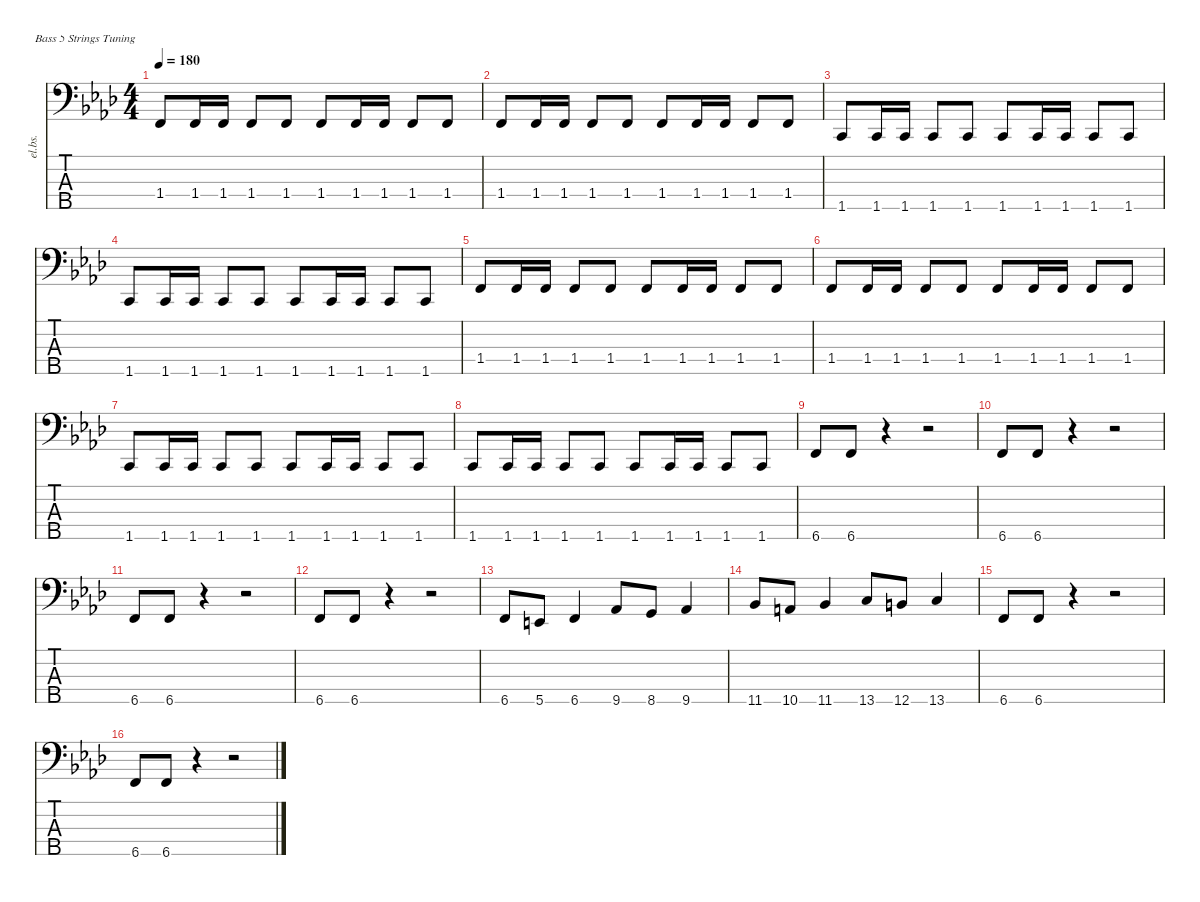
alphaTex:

\defaultSystemsLayout 4
\hideDynamics
\bracketExtendMode nobrackets
\track ("Bass" "el.bs.") {mute instrument electricbasspick}
\staff {score tabs}
\tuning (G2 D2 A1 E1 B0)
\ts (4 4)
\beaming (8 2 2 2 2)
\tempo 180
\clef f4
\ks fminor
1.4{acc forcenatural}.8{dy f instrument electricbasspick beam Up} 1.4{acc forcenatural}.16{beam Up} 1.4{acc forcenatural}.16{beam Up} 1.4{acc forcenatural}.8{beam Up} 1.4{acc forcenatural}.8{beam Up} 1.4{acc forcenatural}.8{beam Up} 1.4{acc forcenatural}.16{beam Up} 1.4{acc forcenatural}.16{beam Up} 1.4{acc forcenatural}.8{beam Up} 1.4{acc forcenatural}.8{beam Up} |
1.4{acc forcenatural}.8{beam Up} 1.4{acc forcenatural}.16{beam Up} 1.4{acc forcenatural}.16{beam Up} 1.4{acc forcenatural}.8{beam Up} 1.4{acc forcenatural}.8{beam Up} 1.4{acc forcenatural}.8{beam Up} 1.4{acc forcenatural}.16{beam Up} 1.4{acc forcenatural}.16{beam Up} 1.4{acc forcenatural}.8{beam Up} 1.4{acc forcenatural}.8{beam Up} |
1.5{acc forcenatural}.8{beam Up} 1.5{acc forcenatural}.16{beam Up} 1.5{acc forcenatural}.16{beam Up} 1.5{acc forcenatural}.8{beam Up} 1.5{acc forcenatural}.8{beam Up} 1.5{acc forcenatural}.8{beam Up} 1.5{acc forcenatural}.16{beam Up} 1.5{acc forcenatural}.16{beam Up} 1.5{acc forcenatural}.8{beam Up} 1.5{acc forcenatural}.8{beam Up} |
1.5{acc forcenatural}.8{beam Up} 1.5{acc forcenatural}.16{beam Up} 1.5{acc forcenatural}.16{beam Up} 1.5{acc forcenatural}.8{beam Up} 1.5{acc forcenatural}.8{beam Up} 1.5{acc forcenatural}.8{beam Up} 1.5{acc forcenatural}.16{beam Up} 1.5{acc forcenatural}.16{beam Up} 1.5{acc forcenatural}.8{beam Up} 1.5{acc forcenatural}.8{beam Up} |
1.4{acc forcenatural}.8{beam Up} 1.4{acc forcenatural}.16{beam Up} 1.4{acc forcenatural}.16{beam Up} 1.4{acc forcenatural}.8{beam Up} 1.4{acc forcenatural}.8{beam Up} 1.4{acc forcenatural}.8{beam Up} 1.4{acc forcenatural}.16{beam Up} 1.4{acc forcenatural}.16{beam Up} 1.4{acc forcenatural}.8{beam Up} 1.4{acc forcenatural}.8{beam Up} |
1.4{acc forcenatural}.8{beam Up} 1.4{acc forcenatural}.16{beam Up} 1.4{acc forcenatural}.16{beam Up} 1.4{acc forcenatural}.8{beam Up} 1.4{acc forcenatural}.8{beam Up} 1.4{acc forcenatural}.8{beam Up} 1.4{acc forcenatural}.16{beam Up} 1.4{acc forcenatural}.16{beam Up} 1.4{acc forcenatural}.8{beam Up} 1.4{acc forcenatural}.8{beam Up} |
1.5{acc forcenatural}.8{beam Up} 1.5{acc forcenatural}.16{beam Up} 1.5{acc forcenatural}.16{beam Up} 1.5{acc forcenatural}.8{beam Up} 1.5{acc forcenatural}.8{beam Up} 1.5{acc forcenatural}.8{beam Up} 1.5{acc forcenatural}.16{beam Up} 1.5{acc forcenatural}.16{beam Up} 1.5{acc forcenatural}.8{beam Up} 1.5{acc forcenatural}.8{beam Up} |
1.5{acc forcenatural}.8{beam Up} 1.5{acc forcenatural}.16{beam Up} 1.5{acc forcenatural}.16{beam Up} 1.5{acc forcenatural}.8{beam Up} 1.5{acc forcenatural}.8{beam Up} 1.5{acc forcenatural}.8{beam Up} 1.5{acc forcenatural}.16{beam Up} 1.5{acc forcenatural}.16{beam Up} 1.5{acc forcenatural}.8{beam Up} 1.5{acc forcenatural}.8{beam Up} |
6.5{acc forcenatural}.8{beam Up} 6.5{acc forcenatural}.8{beam Up} r.4{beam Down} r.2{beam Down} |
6.5{acc forcenatural}.8{beam Up} 6.5{acc forcenatural}.8{beam Up} r.4{beam Down} r.2{beam Down} |
6.5{acc forcenatural}.8{beam Up} 6.5{acc forcenatural}.8{beam Up} r.4{beam Down} r.2{beam Down} |
6.5{acc forcenatural}.8{beam Up} 6.5{acc forcenatural}.8{beam Up} r.4{beam Down} r.2{beam Down} |
6.5{acc forcenatural}.8{beam Up} 5.5{acc forcenatural}.8{beam Up} 6.5{acc forcenatural}.4{beam Up} 9.5{acc b}.8{beam Up} 8.5{acc forcenatural}.8{beam Up} 9.5{acc b}.4{beam Up} |
11.5{acc b}.8{beam Up} 10.5{acc forcenatural}.8{beam Up} 11.5{acc b}.4{beam Up} 13.5{acc forcenatural}.8{beam Up} 12.5{acc forcenatural}.8{beam Up} 13.5{acc forcenatural}.4{beam Up} |
6.5{acc forcenatural}.8{beam Up} 6.5{acc forcenatural}.8{beam Up} r.4{beam Down} r.2{beam Down} |
6.5{acc forcenatural}.8{beam Up} 6.5{acc forcenatural}.8{beam Up} r.4{beam Down} r.2{beam Down}
